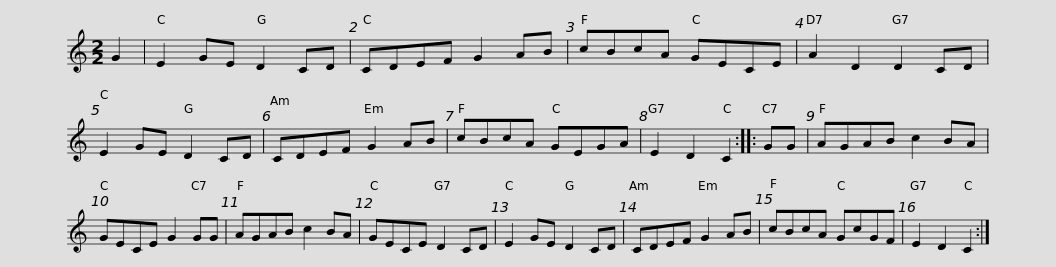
X:1
L:1/8
M:2/2
I:linebreak $
K:C
V:1 treble
V:1
 G2 | E2 GE D2 CD | CDEF G2 AB | cBcA GECE | A2 D2 D2 CD | %5
 E2 GE D2 CD | CDEF G2 AB |$ cBcA GEGA | E2 D2 C2 :: GG | %10
 AGAB c2 BA | GECE G2 GG | AGAB c2 BA | GECE D2 CD |$ E2 GE D2 CD | %15
 CDEF G2 AB | cBcA GcGF | E2 D2 C2 :| %18
